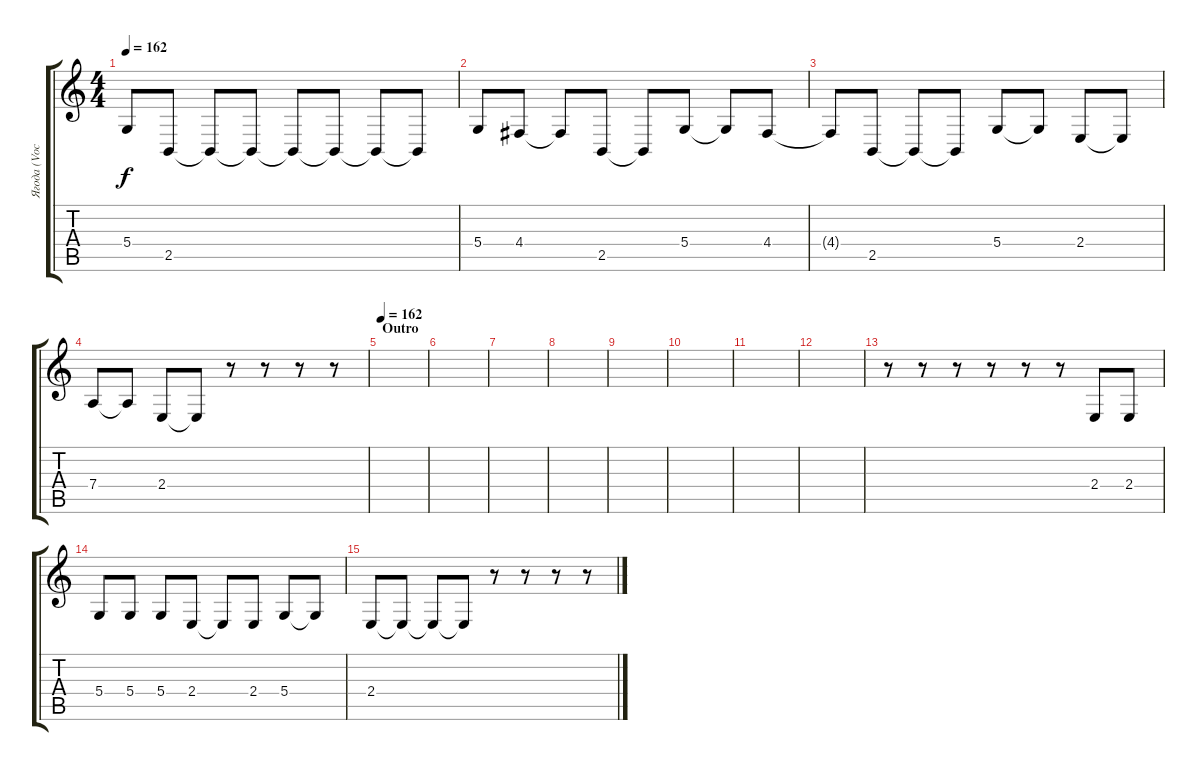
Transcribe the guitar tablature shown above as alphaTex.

\track ("Ягода (Vocal)" "Ягода (Voc") {instrument lead6voice}
\staff {score tabs}
\tuning (E4 B3 G3 D3 A2 E2) {hide}
\ts (4 4)
\tempo 162
\clef g2
\ks c
5.4{t}.8{dy f} 2.5.8 2.5{t}.8 2.5{t}.8 2.5{t}.8 2.5{t}.8 2.5{t}.8 2.5{t}.8 |
5.4.8 4.4.8 4.4{t}.8 2.5.8 2.5{t}.8 5.4.8 5.4{t}.8 4.4.8 |
4.4{t}.8 2.5.8 2.5{t}.8 2.5{t}.8 5.4.8 5.4{t}.8 2.4.8 2.4{t}.8 |
7.4.8 7.4{t}.8 2.4.8 2.4{t}.8 r.8 r.8 r.8 r.8 |
\section ("" "Outro")
\tempo 162
|
|
|
|
|
|
|
|
r.8 r.8 r.8 r.8 r.8 r.8 2.4.8 2.4.8 |
5.4.8 5.4.8 5.4.8 2.4.8 2.4{t}.8 2.4.8 5.4.8 5.4{t}.8 |
2.4.8 2.4{t}.8 2.4{t}.8 2.4{t}.8 r.8 r.8 r.8 r.8
